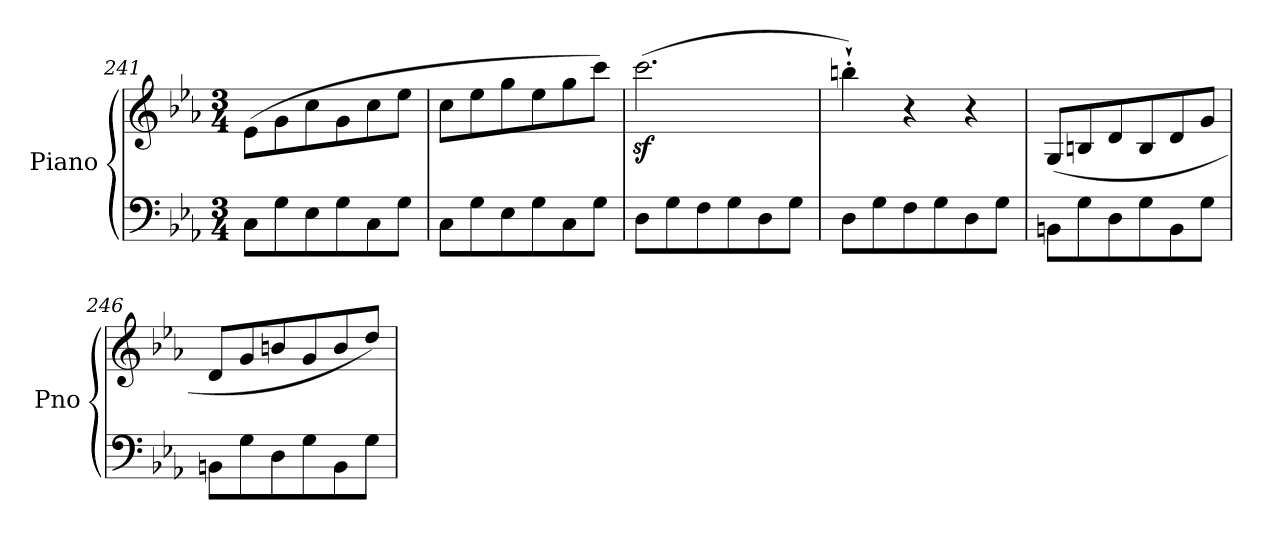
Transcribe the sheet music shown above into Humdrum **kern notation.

**kern	**kern
*part1	*part1
*staff2	*staff1
*I"Piano	*
*I'Pno	*
*clefF4	*clefG2
*k[b-e-a-]	*k[b-e-a-]
*M3/4	*M3/4
=241	=241
8C\L	(8e-\L
8G\	8g\
8E-\	8cc\
8G\	8g\
8C\	8cc\
8G\J	8ee-\J
=242	=242
8C\L	8cc\L
8G\	8ee-\
8E-\	8gg\
8G\	8ee-\
8C\	8gg\
8G\J	8ccc\J)
=243	=243
8D\L	(2.cccz<\
8G\	.
8F\	.
8G\	.
8D\	.
8G\J	.
=244	=244
8D\L	4bbn'`\)
8G\	.
8F\	4r
8G\	.
8D\	4r
8G\J	.
!!LO:LB:g=z
=245	=245
8BBn\L	(8G/L
8G\	8Bn/
8D\	8d/
8G\	8B/
8BB\	8d/
8G\J	8g/J
=246	=246
8BBn\L	8d/L
8G\	8g/
8D\	8bn/
8G\	8g/
8BB\	8b/
8G\J	8dd/J)
=	=
*-	*-
